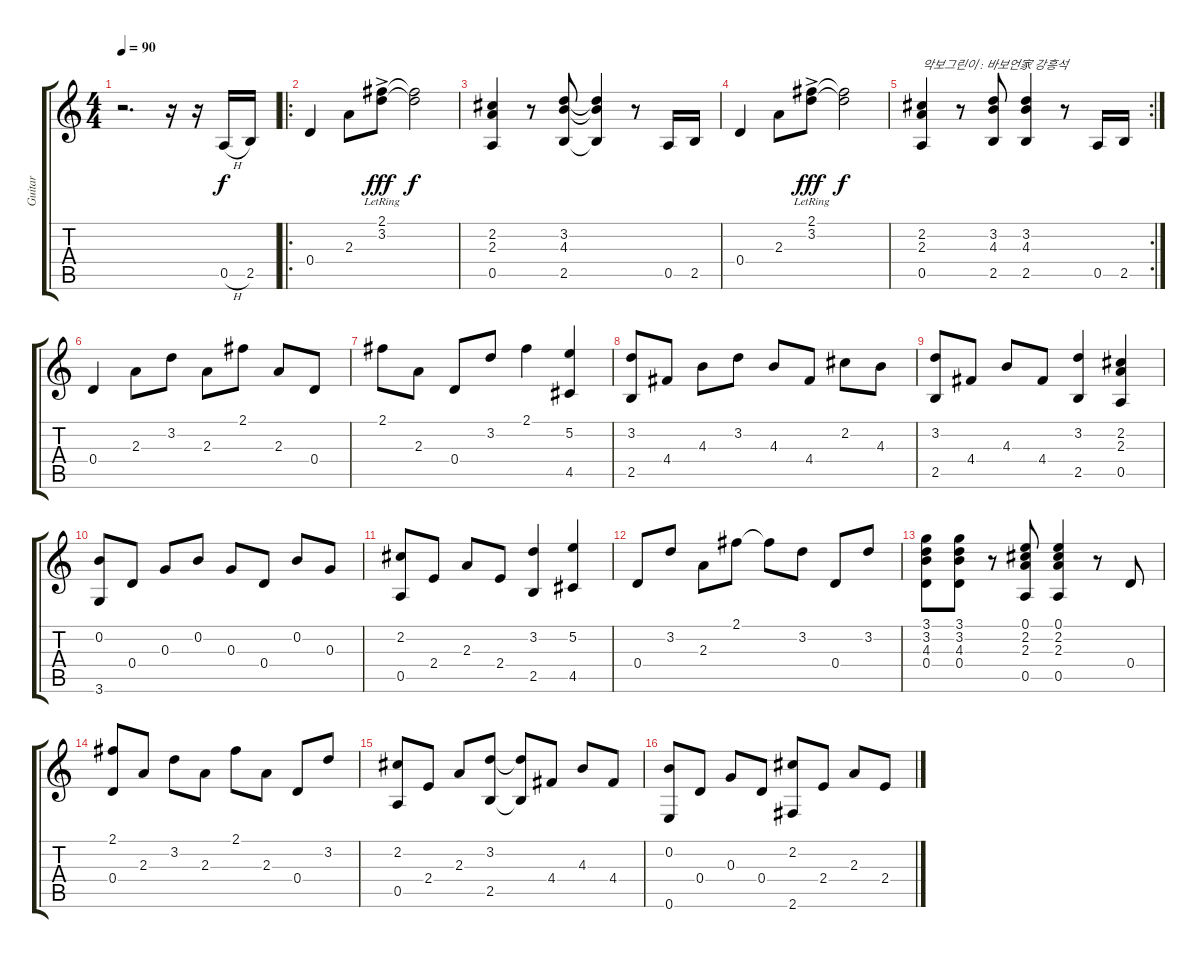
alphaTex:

\track ("Guitar" "Guitar") {instrument acousticguitarsteel}
\staff {score tabs}
\tuning (E4 B3 G3 D3 A2 E2) {hide}
\ts (4 4)
\tempo 90
\clef g2
\ks c
r.2{d dy f instrument acousticguitarsteel} r.16 r.16 0.5{h}.16 2.5.16 |
\ro
0.4.4 2.3.8 (2.1{ac lr} 3.2{ac lr}).8{dy fff} (2.1{t} 3.2{t}).2{dy f} |
(2.2 2.3 0.5).4 r.8 (3.2 4.3 2.5).8 (3.2{t} 4.3{t} 2.5{t}).4 r.8 0.5.16 2.5.16 |
0.4.4 2.3.8 (2.1{ac lr} 3.2{ac lr}).8{dy fff} (2.1{t} 3.2{t}).2{dy f} |
\rc 2
(2.2 2.3 0.5).4{txt "악보그린이 : 바보언家 강흥석"} r.8 (3.2 4.3 2.5).8 (3.2 4.3 2.5).4 r.8 0.5.16 2.5.16 |
0.4.4 2.3.8 3.2.8 2.3.8 2.1.8 2.3.8 0.4.8 |
2.1.8 2.3.8 0.4.8 3.2.8 2.1.4 (5.2 4.5).4 |
(3.2 2.5).8 4.4.8 4.3.8 3.2.8 4.3.8 4.4.8 2.2.8 4.3.8 |
(3.2 2.5).8 4.4.8 4.3.8 4.4.8 (3.2 2.5).4 (2.2 2.3 0.5).4 |
(0.2 3.6).8 0.4.8 0.3.8 0.2.8 0.3.8 0.4.8 0.2.8 0.3.8 |
(2.2 0.5).8 2.4.8 2.3.8 2.4.8 (3.2 2.5).4 (5.2 4.5).4 |
0.4.8 3.2.8 2.3.8 2.1.8 2.1{t}.8 3.2.8 0.4.8 3.2.8 |
(3.1 3.2 4.3 0.4).8 (3.1 3.2 4.3 0.4).8 r.8 (0.1 2.2 2.3 0.5).8 (0.1 2.2 2.3 0.5).4 r.8 0.4.8 |
(2.1 0.4).8 2.3.8 3.2.8 2.3.8 2.1.8 2.3.8 0.4.8 3.2.8 |
(2.2 0.5).8 2.4.8 2.3.8 (3.2 2.5).8 (3.2{t} 2.5{t}).8 4.4.8 4.3.8 4.4.8 |
(0.2 0.6).8 0.4.8 0.3.8 0.4.8 (2.2 2.6).8 2.4.8 2.3.8 2.4.8
